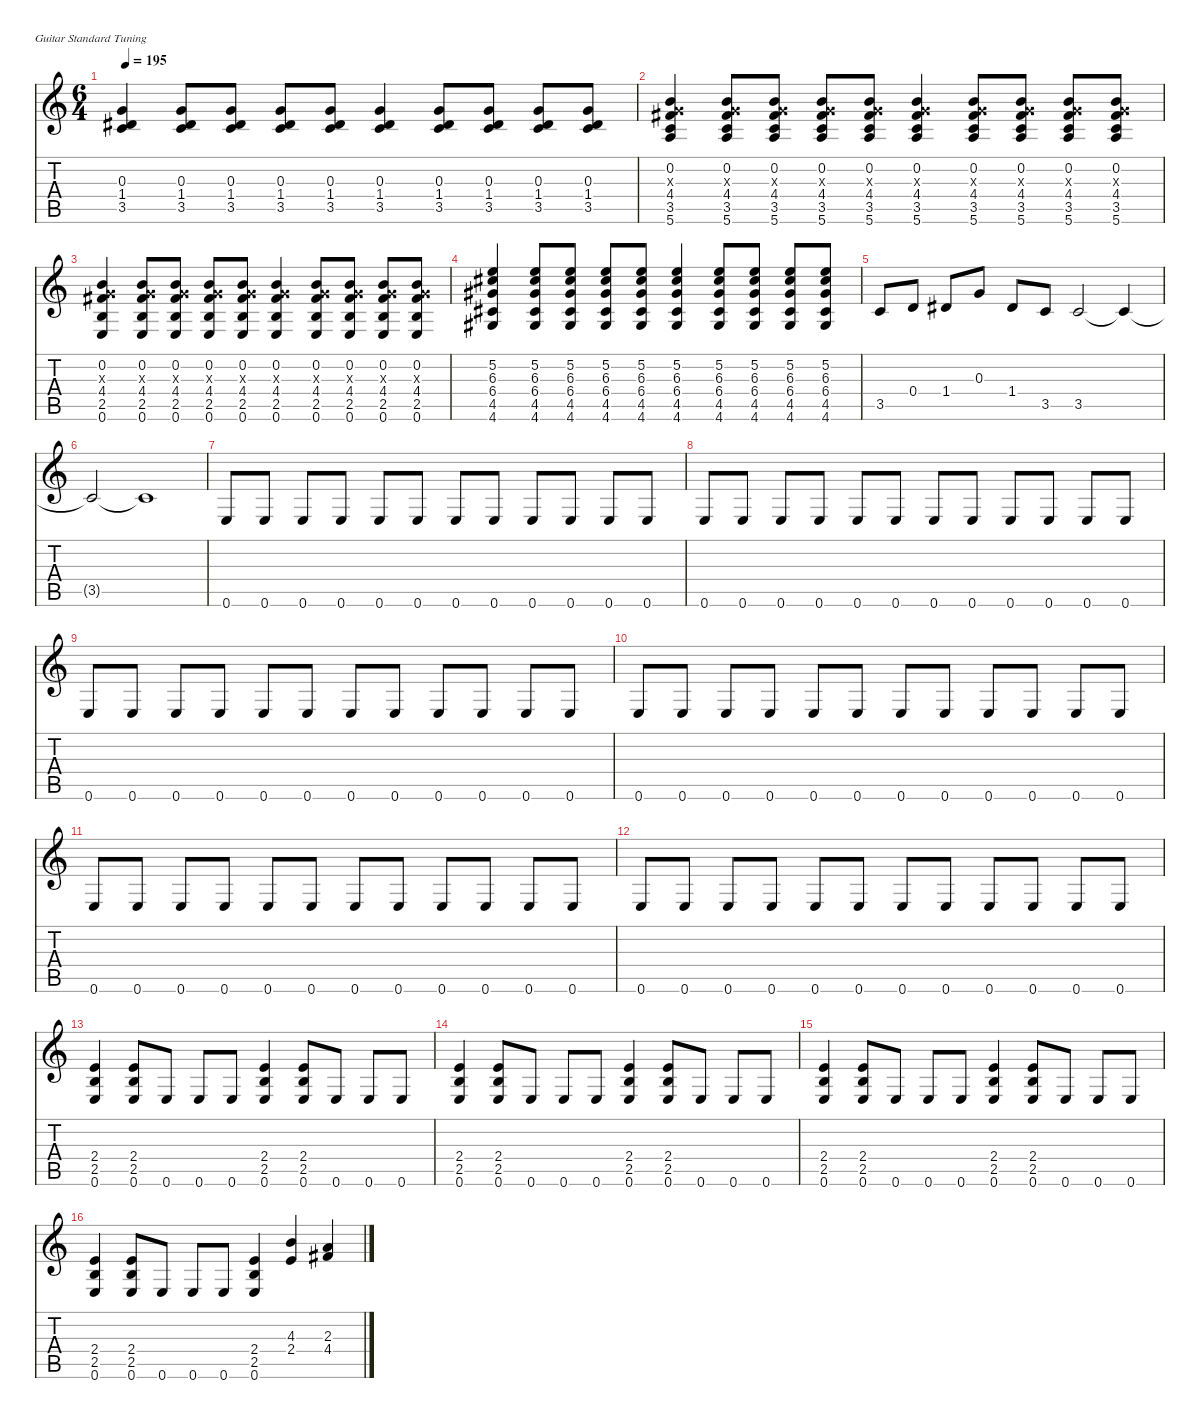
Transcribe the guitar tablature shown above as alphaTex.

\defaultSystemsLayout 4
\hideDynamics
\bracketExtendMode nobrackets
\singleTrackTrackNamePolicy hidden
\multiTrackTrackNamePolicy hidden
\firstSystemTrackNameMode fullname
\firstSystemTrackNameOrientation horizontal
\otherSystemsTrackNameOrientation horizontal
\track ("Guitar 2" "dist.guit.") {instrument distortionguitar}
\staff {score tabs}
\tuning (E4 B3 G3 D3 A2 E2)
\ts (6 4)
\tempo 195
\clef g2
\ks c
(0.3 1.4{acc #} 3.5).4{dy f beam Up} (0.3 1.4{acc #} 3.5).8{beam Up} (0.3 1.4{acc #} 3.5).8{beam Up} (0.3 1.4{acc #} 3.5).8{beam Up} (0.3 1.4{acc #} 3.5).8{beam Up} (0.3 1.4{acc #} 3.5).4{beam Up} (0.3 1.4{acc #} 3.5).8{beam Up} (0.3 1.4{acc #} 3.5).8{beam Up} (0.3 1.4{acc #} 3.5).8{beam Up} (0.3 1.4{acc #} 3.5).8{beam Up} |
(0.2 0.3{x} 4.4{acc #} 3.5 5.6).4{beam Up} (0.2 0.3{x} 4.4{acc #} 3.5 5.6).8{beam Up} (0.2 0.3{x} 4.4{acc #} 3.5 5.6).8{beam Up} (0.2 0.3{x} 4.4{acc #} 3.5 5.6).8{beam Up} (0.2 0.3{x} 4.4{acc #} 3.5 5.6).8{beam Up} (0.2 0.3{x} 4.4{acc #} 3.5 5.6).4{beam Up} (0.2 0.3{x} 4.4{acc #} 3.5 5.6).8{beam Up} (0.2 0.3{x} 4.4{acc #} 3.5 5.6).8{beam Up} (0.2 0.3{x} 4.4{acc #} 3.5 5.6).8{beam Up} (0.2 0.3{x} 4.4{acc #} 3.5 5.6).8{beam Up} |
(0.2 0.3{x} 4.4{acc #} 2.5 0.6).4{beam Up} (0.2 0.3{x} 4.4{acc #} 2.5 0.6).8{beam Up} (0.2 0.3{x} 4.4{acc #} 2.5 0.6).8{beam Up} (0.2 0.3{x} 4.4{acc #} 2.5 0.6).8{beam Up} (0.2 0.3{x} 4.4{acc #} 2.5 0.6).8{beam Up} (0.2 0.3{x} 4.4{acc #} 2.5 0.6).4{beam Up} (0.2 0.3{x} 4.4{acc #} 2.5 0.6).8{beam Up} (0.2 0.3{x} 4.4{acc #} 2.5 0.6).8{beam Up} (0.2 0.3{x} 4.4{acc #} 2.5 0.6).8{beam Up} (0.2 0.3{x} 4.4{acc #} 2.5 0.6).8{beam Up} |
(5.2 6.3{acc #} 6.4{acc #} 4.5{acc #} 4.6{acc #}).4{beam Up} (5.2 6.3{acc #} 6.4{acc #} 4.5{acc #} 4.6{acc #}).8{beam Up} (5.2 6.3{acc #} 6.4{acc #} 4.5{acc #} 4.6{acc #}).8{beam Up} (5.2 6.3{acc #} 6.4{acc #} 4.5{acc #} 4.6{acc #}).8{beam Up} (5.2 6.3{acc #} 6.4{acc #} 4.5{acc #} 4.6{acc #}).8{beam Up} (5.2 6.3{acc #} 6.4{acc #} 4.5{acc #} 4.6{acc #}).4{beam Up} (5.2 6.3{acc #} 6.4{acc #} 4.5{acc #} 4.6{acc #}).8{beam Up} (5.2 6.3{acc #} 6.4{acc #} 4.5{acc #} 4.6{acc #}).8{beam Up} (5.2 6.3{acc #} 6.4{acc #} 4.5{acc #} 4.6{acc #}).8{beam Up} (5.2 6.3{acc #} 6.4{acc #} 4.5{acc #} 4.6{acc #}).8{beam Up} |
3.5.8{instrument acousticguitarsteel beam Up} 0.4.8{beam Up} 1.4{acc #}.8{beam Up} 0.3.8{beam Up} 1.4{acc #}.8{beam Up} 3.5.8{beam Up} 3.5.2{beam Up} 3.5{t}.4{beam Up} |
3.5{t}.2{beam Up} 3.5{t}.1{beam Up} |
0.6.8{instrument electricguitarmuted beam Up} 0.6.8{beam Up} 0.6.8{beam Up} 0.6.8{beam Up} 0.6.8{beam Up} 0.6.8{beam Up} 0.6.8{beam Up} 0.6.8{beam Up} 0.6.8{beam Up} 0.6.8{beam Up} 0.6.8{beam Up} 0.6.8{beam Up} |
0.6.8{instrument electricguitarmuted beam Up} 0.6.8{beam Up} 0.6.8{beam Up} 0.6.8{beam Up} 0.6.8{beam Up} 0.6.8{beam Up} 0.6.8{beam Up} 0.6.8{beam Up} 0.6.8{beam Up} 0.6.8{beam Up} 0.6.8{beam Up} 0.6.8{beam Up} |
0.6.8{instrument electricguitarmuted beam Up} 0.6.8{beam Up} 0.6.8{beam Up} 0.6.8{beam Up} 0.6.8{beam Up} 0.6.8{beam Up} 0.6.8{beam Up} 0.6.8{beam Up} 0.6.8{beam Up} 0.6.8{beam Up} 0.6.8{beam Up} 0.6.8{beam Up} |
0.6.8{instrument electricguitarmuted beam Up} 0.6.8{beam Up} 0.6.8{beam Up} 0.6.8{beam Up} 0.6.8{beam Up} 0.6.8{beam Up} 0.6.8{beam Up} 0.6.8{beam Up} 0.6.8{beam Up} 0.6.8{beam Up} 0.6.8{beam Up} 0.6.8{beam Up} |
0.6.8{instrument electricguitarmuted beam Up} 0.6.8{beam Up} 0.6.8{beam Up} 0.6.8{beam Up} 0.6.8{beam Up} 0.6.8{beam Up} 0.6.8{beam Up} 0.6.8{beam Up} 0.6.8{beam Up} 0.6.8{beam Up} 0.6.8{beam Up} 0.6.8{beam Up} |
0.6.8{instrument electricguitarmuted beam Up} 0.6.8{beam Up} 0.6.8{beam Up} 0.6.8{beam Up} 0.6.8{beam Up} 0.6.8{beam Up} 0.6.8{beam Up} 0.6.8{beam Up} 0.6.8{beam Up} 0.6.8{beam Up} 0.6.8{beam Up} 0.6.8{beam Up} |
(2.4 2.5 0.6).4{instrument distortionguitar beam Up} (2.4 2.5 0.6).8{beam Up} 0.6.8{beam Up} 0.6.8{beam Up} 0.6.8{beam Up} (2.4 2.5 0.6).4{beam Up} (2.4 2.5 0.6).8{beam Up} 0.6.8{beam Up} 0.6.8{beam Up} 0.6.8{beam Up} |
(2.4 2.5 0.6).4{instrument distortionguitar beam Up} (2.4 2.5 0.6).8{beam Up} 0.6.8{beam Up} 0.6.8{beam Up} 0.6.8{beam Up} (2.4 2.5 0.6).4{beam Up} (2.4 2.5 0.6).8{beam Up} 0.6.8{beam Up} 0.6.8{beam Up} 0.6.8{beam Up} |
(2.4 2.5 0.6).4{instrument distortionguitar beam Up} (2.4 2.5 0.6).8{beam Up} 0.6.8{beam Up} 0.6.8{beam Up} 0.6.8{beam Up} (2.4 2.5 0.6).4{beam Up} (2.4 2.5 0.6).8{beam Up} 0.6.8{beam Up} 0.6.8{beam Up} 0.6.8{beam Up} |
(2.4 2.5 0.6).4{instrument distortionguitar beam Up} (2.4 2.5 0.6).8{beam Up} 0.6.8{beam Up} 0.6.8{beam Up} 0.6.8{beam Up} (2.4 2.5 0.6).4{beam Up} (4.3 2.4).4{beam Up} (2.3 4.4{acc #}).4{beam Up}
